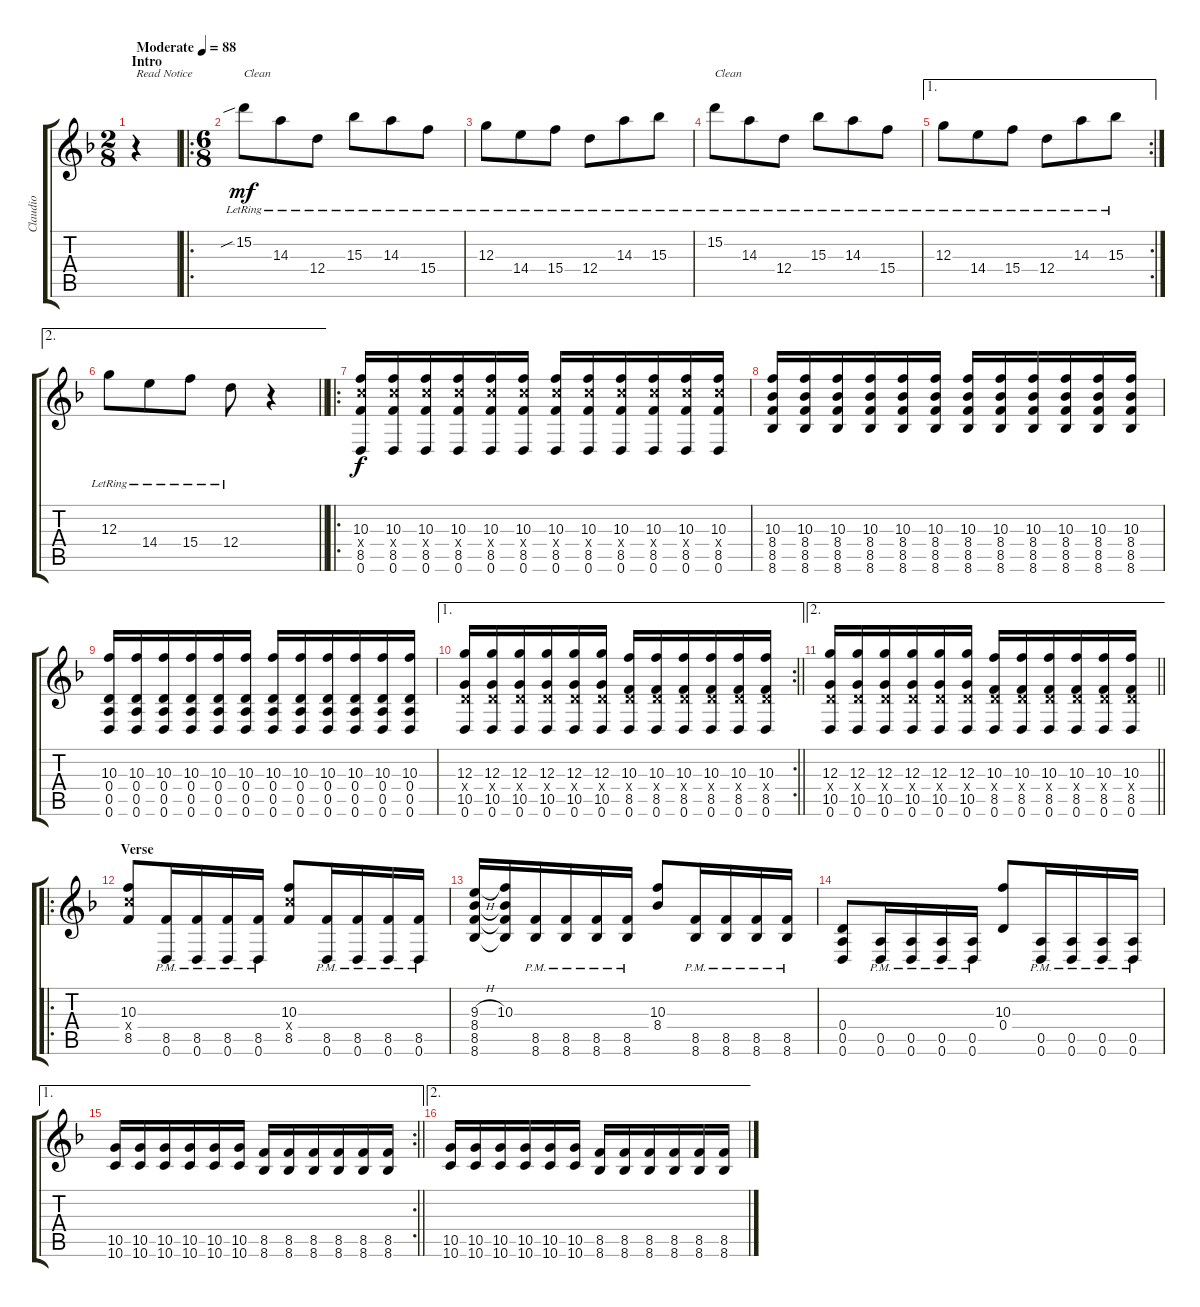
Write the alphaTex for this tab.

\track ("Claudio" "Claudio") {instrument electricguitarjazz}
\staff {score tabs}
\tuning (E4 B3 G3 D3 A2 D2) {hide}
\ts (2 8)
\section ("" "Intro")
\tempo (88 "Moderate")
\clef g2
\ks f
r.4{txt "Read Notice" dy mf instrument electricguitarjazz} |
\ro
\ts (6 8)
15.2{sib lr}.8{txt "Clean"} 14.3{lr}.8 12.4{lr}.8 15.3{lr}.8 14.3{lr}.8 15.4{lr}.8 |
12.3{lr}.8 14.4{lr}.8 15.4{lr}.8 12.4{lr}.8 14.3{lr}.8 15.3{lr}.8 |
15.2{lr}.8{txt "Clean"} 14.3{lr}.8 12.4{lr}.8 15.3{lr}.8 14.3{lr}.8 15.4{lr}.8 |
\ae 1
\rc 2
12.3{lr}.8 14.4{lr}.8 15.4{lr}.8 12.4{lr}.8 14.3{lr}.8 15.3{lr}.8 |
\ae 2
\barLineRight lightlight
12.3{lr}.8 14.4{lr}.8 15.4{lr}.8 12.4{lr}.8 r.4 |
\ro
(10.3 10.4{x} 8.5 0.6).16{dy f instrument overdrivenguitar} (10.3 10.4{x} 8.5 0.6).16 (10.3 10.4{x} 8.5 0.6).16 (10.3 10.4{x} 8.5 0.6).16 (10.3 10.4{x} 8.5 0.6).16 (10.3 10.4{x} 8.5 0.6).16 (10.3 10.4{x} 8.5 0.6).16 (10.3 10.4{x} 8.5 0.6).16 (10.3 10.4{x} 8.5 0.6).16 (10.3 10.4{x} 8.5 0.6).16 (10.3 10.4{x} 8.5 0.6).16 (10.3 10.4{x} 8.5 0.6).16 |
(10.3 8.4 8.5 8.6).16 (10.3 8.4 8.5 8.6).16 (10.3 8.4 8.5 8.6).16 (10.3 8.4 8.5 8.6).16 (10.3 8.4 8.5 8.6).16 (10.3 8.4 8.5 8.6).16 (10.3 8.4 8.5 8.6).16 (10.3 8.4 8.5 8.6).16 (10.3 8.4 8.5 8.6).16 (10.3 8.4 8.5 8.6).16 (10.3 8.4 8.5 8.6).16 (10.3 8.4 8.5 8.6).16 |
(10.3 0.4 0.5 0.6).16 (10.3 0.4 0.5 0.6).16 (10.3 0.4 0.5 0.6).16 (10.3 0.4 0.5 0.6).16 (10.3 0.4 0.5 0.6).16 (10.3 0.4 0.5 0.6).16 (10.3 0.4 0.5 0.6).16 (10.3 0.4 0.5 0.6).16 (10.3 0.4 0.5 0.6).16 (10.3 0.4 0.5 0.6).16 (10.3 0.4 0.5 0.6).16 (10.3 0.4 0.5 0.6).16 |
\ae 1
\rc 2
\barLineRight lightlight
(12.3 0.4{x} 10.5 0.6).16 (12.3 0.4{x} 10.5 0.6).16 (12.3 0.4{x} 10.5 0.6).16 (12.3 0.4{x} 10.5 0.6).16 (12.3 0.4{x} 10.5 0.6).16 (12.3 0.4{x} 10.5 0.6).16 (10.3 0.4{x} 8.5 0.6).16 (10.3 0.4{x} 8.5 0.6).16 (10.3 0.4{x} 8.5 0.6).16 (10.3 0.4{x} 8.5 0.6).16 (10.3 0.4{x} 8.5 0.6).16 (10.3 0.4{x} 8.5 0.6).16 |
\ae 2
\barLineRight lightlight
(12.3 0.4{x} 10.5 0.6).16 (12.3 0.4{x} 10.5 0.6).16 (12.3 0.4{x} 10.5 0.6).16 (12.3 0.4{x} 10.5 0.6).16 (12.3 0.4{x} 10.5 0.6).16 (12.3 0.4{x} 10.5 0.6).16 (10.3 0.4{x} 8.5 0.6).16 (10.3 0.4{x} 8.5 0.6).16 (10.3 0.4{x} 8.5 0.6).16 (10.3 0.4{x} 8.5 0.6).16 (10.3 0.4{x} 8.5 0.6).16 (10.3 0.4{x} 8.5 0.6).16 |
\ro
\section ("" "Verse")
(10.3 10.4{x} 8.5).8 (8.5{pm} 0.6{pm}).16 (8.5{pm} 0.6{pm}).16 (8.5{pm} 0.6{pm}).16 (8.5{pm} 0.6{pm}).16 (10.3 10.4{x} 8.5).8 (8.5{pm} 0.6{pm}).16 (8.5{pm} 0.6{pm}).16 (8.5{pm} 0.6{pm}).16 (8.5{pm} 0.6{pm}).16 |
(9.3{h} 8.4 8.5 8.6).16 (10.3 8.4{t} 8.5{t} 8.6{t}).16 (8.5{pm} 8.6{pm}).16 (8.5{pm} 8.6{pm}).16 (8.5{pm} 8.6{pm}).16 (8.5{pm} 8.6{pm}).16 (10.3 8.4).8 (8.5{pm} 8.6{pm}).16 (8.5{pm} 8.6{pm}).16 (8.5{pm} 8.6{pm}).16 (8.5{pm} 8.6{pm}).16 |
(0.4 0.5 0.6).8 (0.5{pm} 0.6{pm}).16 (0.5{pm} 0.6{pm}).16 (0.5{pm} 0.6{pm}).16 (0.5{pm} 0.6{pm}).16 (10.3 0.4).8 (0.5{pm} 0.6{pm}).16 (0.5{pm} 0.6{pm}).16 (0.5{pm} 0.6{pm}).16 (0.5{pm} 0.6{pm}).16 |
\ae 1
\rc 2
\barLineRight lightlight
(10.5 10.6).16 (10.5 10.6).16 (10.5 10.6).16 (10.5 10.6).16 (10.5 10.6).16 (10.5 10.6).16 (8.5 8.6).16 (8.5 8.6).16 (8.5 8.6).16 (8.5 8.6).16 (8.5 8.6).16 (8.5 8.6).16 |
\ae 2
(10.5 10.6).16 (10.5 10.6).16 (10.5 10.6).16 (10.5 10.6).16 (10.5 10.6).16 (10.5 10.6).16 (8.5 8.6).16 (8.5 8.6).16 (8.5 8.6).16 (8.5 8.6).16 (8.5 8.6).16 (8.5 8.6).16
